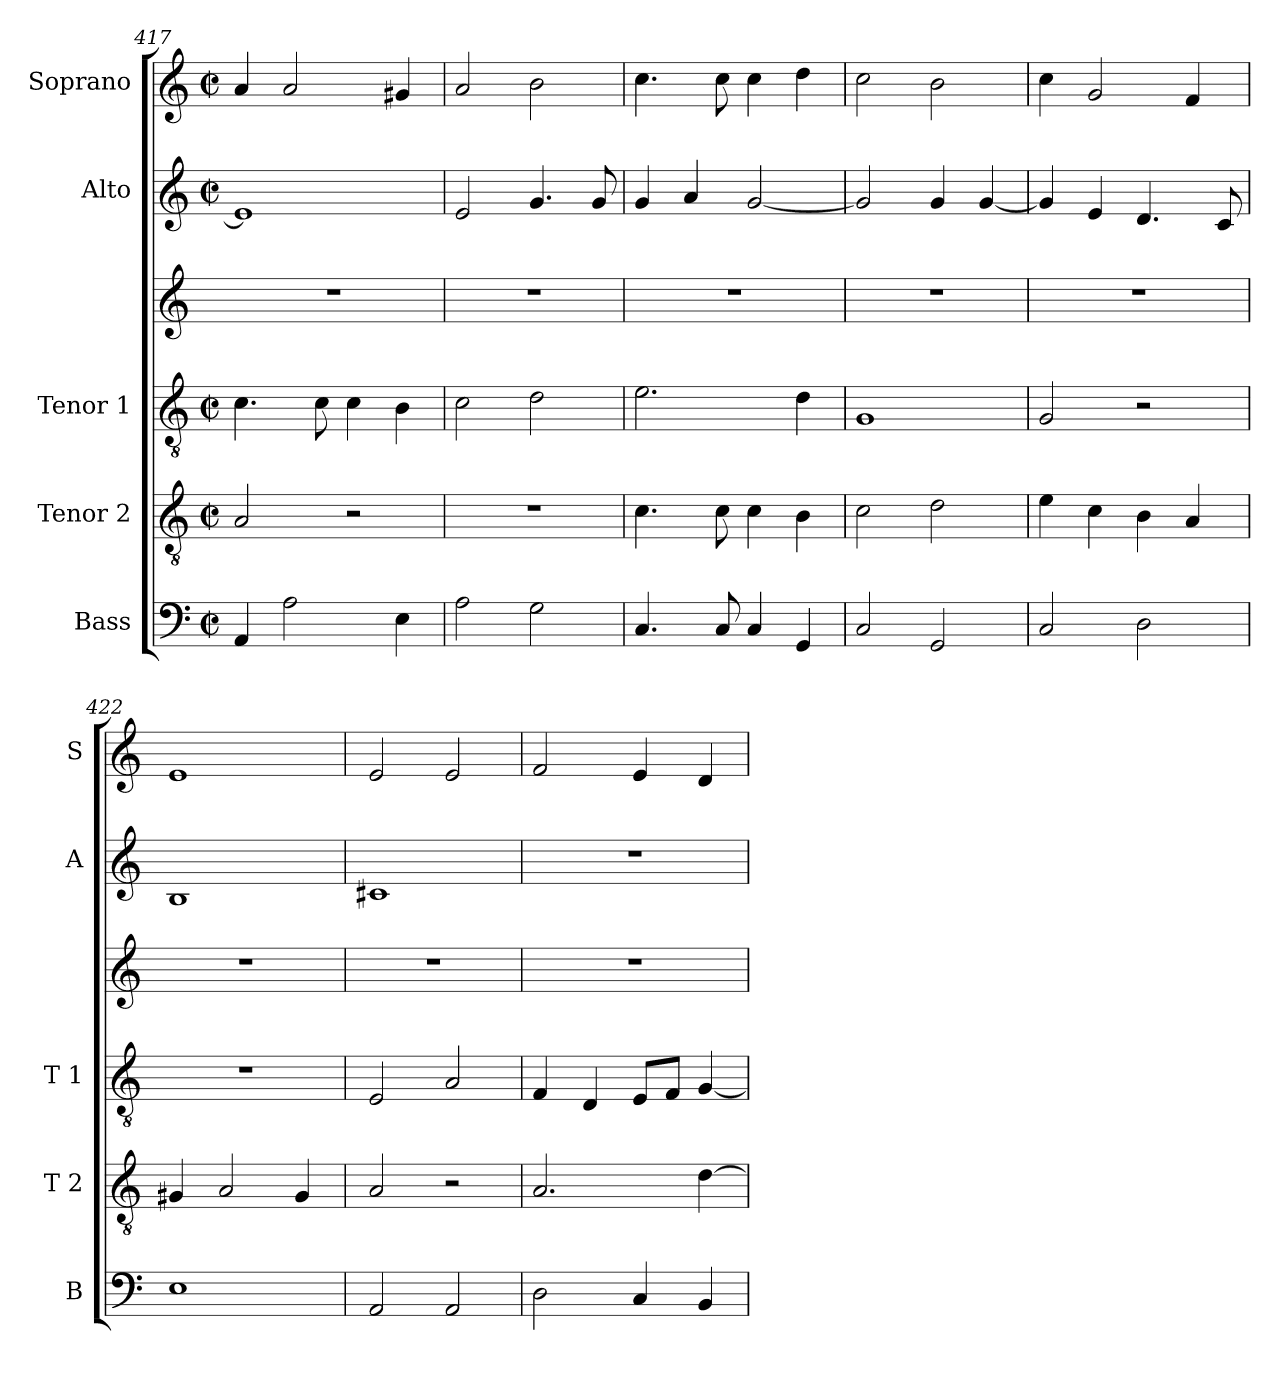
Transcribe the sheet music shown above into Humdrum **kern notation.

**kern	**kern	**kern	**kern	**kern	**kern
*part6	*part5	*part4	*part3	*part2	*part1
*staff6	*staff5	*staff4	*staff3	*staff2	*staff1
*I"Bass	*I"Tenor 2	*I"Tenor 1	*	*I"Alto	*I"Soprano
*I'B	*I'T 2	*I'T 1	*	*I'A	*I'S
*clefF4	*clefGv2	*clefGv2	*clefG2	*clefG2	*clefG2
*k[]	*k[]	*k[]	*k[]	*k[]	*k[]
*C:	*C:	*C:	*C:	*C:	*C:
*M2/2	*M2/2	*M2/2	*	*M2/2	*M2/2
*met(c|)	*met(c|)	*met(c|)	*	*met(c|)	*met(c|)
=417	=417	=417	=417	=417	=417
4AA/	2A/	4.c\	1r	1e]	4a/
2A\	.	.	.	.	2a/
.	.	8c\	.	.	.
.	2r	4c\	.	.	.
4E\	.	4B\	.	.	4g#X/
=418	=418	=418	=418	=418	=418
2A\	1r	2c\	1r	2e/	2a/
2G\	.	2d\	.	4.g/	2b\
.	.	.	.	8g/	.
=419	=419	=419	=419	=419	=419
4.C/	4.c\	2.e\	1r	4g/	4.cc\
.	.	.	.	4a/	.
8C/	8c\	.	.	.	8cc\
4C/	4c\	.	.	[<2g/	4cc\
4GG/	4B\	4d\	.	.	4dd\
=420	=420	=420	=420	=420	=420
2C/	2c\	1G	1r	2g/]	2cc\
2GG/	2d\	.	.	4g/	2b\
.	.	.	.	[<4g/	.
!!LO:LB:g=z
=421	=421	=421	=421	=421	=421
2C/	4e\	2G/	1r	4g/]	4cc\
.	4c\	.	.	4e/	2g/
2D\	4B\	2r	.	4.d/	.
.	4A/	.	.	.	4f/
.	.	.	.	8c/	.
=422	=422	=422	=422	=422	=422
1E	4G#X/	1r	1r	1B	1e
.	2A/	.	.	.	.
.	4G#/	.	.	.	.
=423	=423	=423	=423	=423	=423
2AA/	2A/	2E/	1r	1c#X	2e/
2AA/	2r	2A/	.	.	2e/
=424	=424	=424	=424	=424	=424
2D\	2.A/	4F/	1r	1r	2f/
.	.	4D/	.	.	.
4C/	.	8E/L	.	.	4e/
.	.	8F/J	.	.	.
4BB/	[>4d\	[<4G/	.	.	4d/
=	=	=	=	=	=
*-	*-	*-	*-	*-	*-
